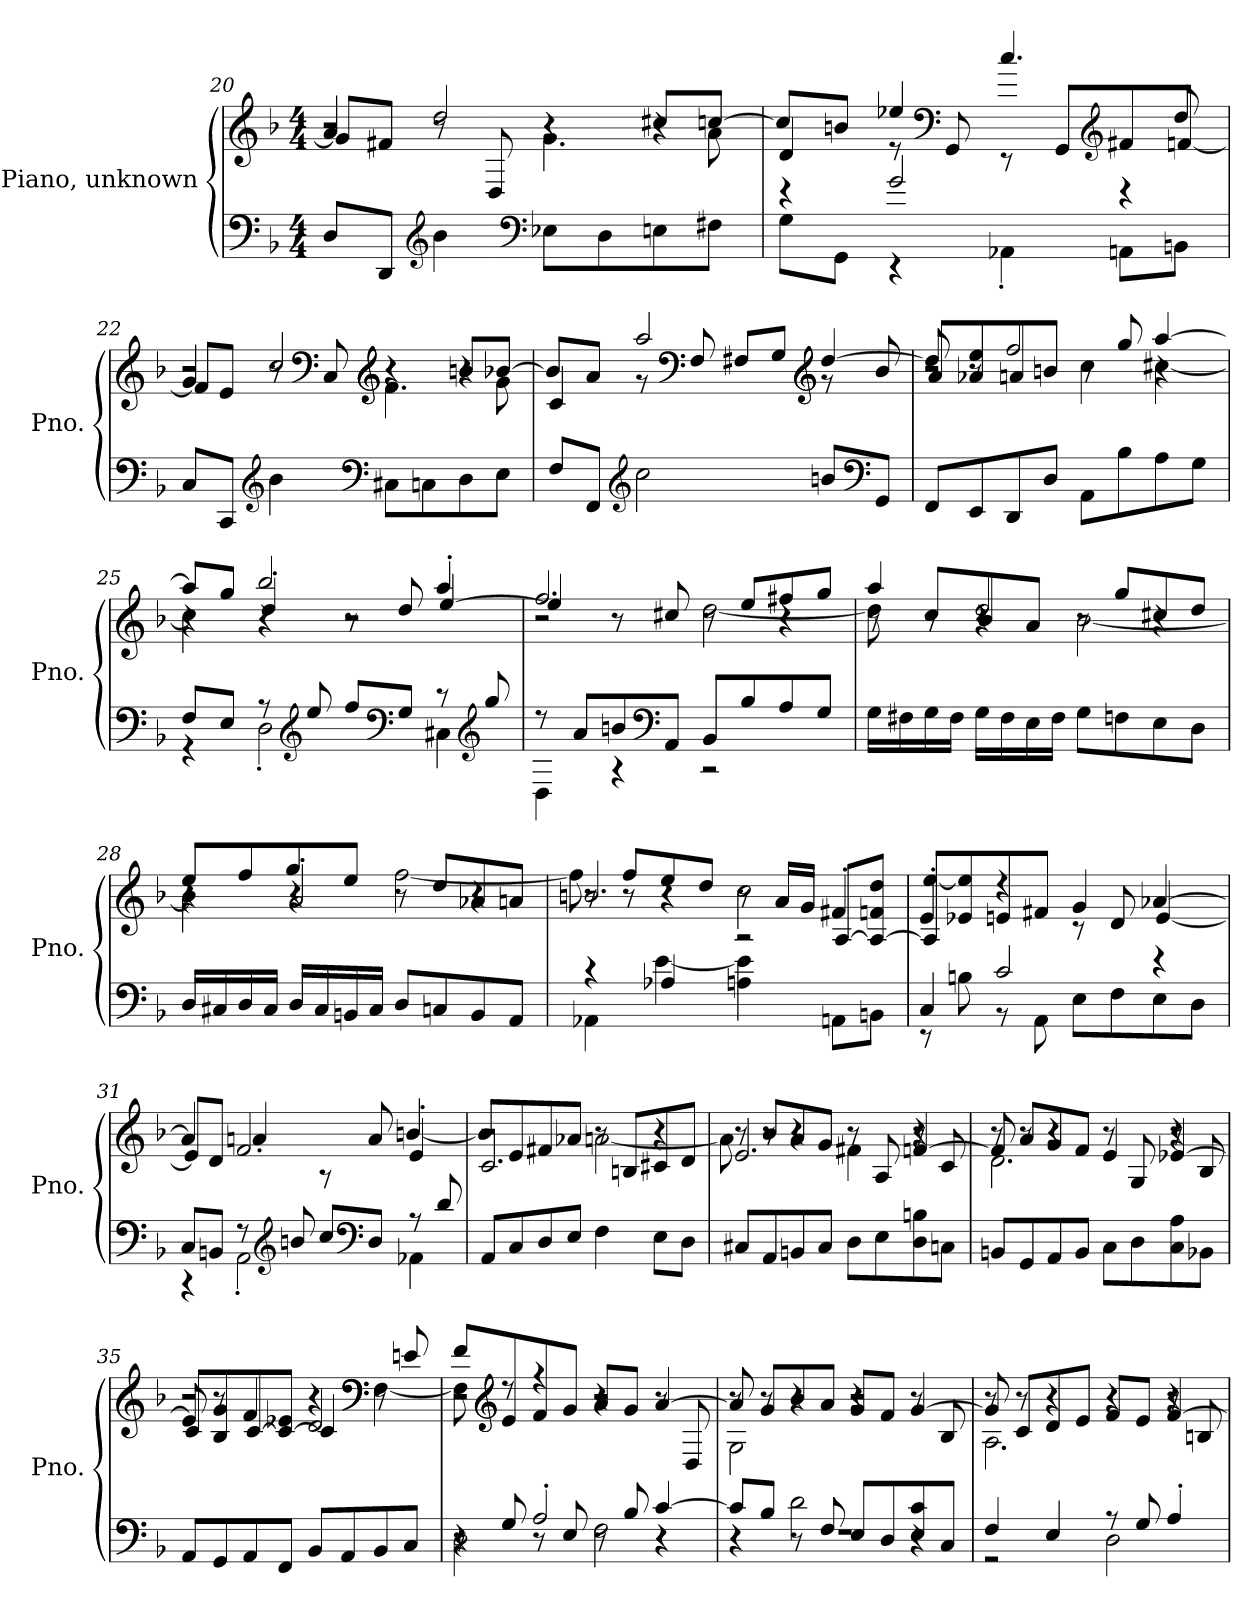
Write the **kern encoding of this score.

**kern	**kern
*part1	*part1
*staff2	*staff1
*I"Piano, unknown	*
*I'Pno.	*
*clefF4	*clefG2
*k[b-]	*k[b-]
*M4/4	*M4/4
=20	=20
*	*^
*	*	*^
8D/L	4a/	2r	8g/L]
8DD/J	.	.	8f#X/J
*clefG2	*	*	*
4b-\	2dd/	.	8r
.	.	.	8D/
*clefF4	*	*	*
8E-X\L	.	4.g\	4r
8D\	.	.	.
8En\	4r	.	8cc#X/L
8F#X\J	.	8a\	[8ccn/J
*	*	*v	*v
!!LO:LB:g=z
=21	=21	=21
*^	*	*
4r	8G\L	4d/	8cc/L]
.	8GG\J	.	8bn/J
2g/	4r	4ee-X/	8r
*	*	*clefF4	*
.	.	.	8GG/
.	4AA-X'\	4.cc/	8r
.	.	.	8GG/L
*	*	*clefG2	*
4r	8AAn\L	.	8f#X/
.	8BBn\J	8dd/	[8fn/J
*v	*v	*	*
=22	=22	=22
*	*	*^
8C/L	4g/	2r	8f/L]
8CC/J	.	.	8e/J
*clefG2	*	*	*
4b-\	2cc/	.	8r
*	*clefF4	*	*
.	.	.	8C/
*clefF4	*clefG2	*	*
8C#X\L	.	4.f\	4r
8Cn\	.	.	.
8D\	4r	.	8bn/L
8E\J	.	8g\	[8b-X/J
*	*	*v	*v
!!LO:PB:g=z
=23	=23	=23
8F/L	4c/	8b-/L]
8FF/J	.	8a/J
*clefG2	*	*
2cc\	2aa/	8r
*	*clefF4	*
.	.	8F/
.	.	8F#X/L
.	.	8G/J
*	*clefG2	*
8bn/L	[4dd/	8r
*clefF4	*	*
8GG/J	.	8b-/
=24	=24	=24
*	*	*^
8FF/L	8dd/]	2r	8a/L
8EE/	8r	.	8a-X/ 8ee/
8DD/	2ff/	.	8an/
8D/J	.	.	8bn/J
8AA\L	.	4cc\	8r
8B-\	.	.	8gg/
8A\	4r	[4cc#X\	[4aa/
8G\J	.	.	.
=25	=25	=25	=25
*^	*	*	*
8F/L	4r	4r	4cc#\]	8aa/L]
8E/J	.	.	.	8gg/J
8r	2D'\	2bb-/	4r	4dd'/
*clefG2	*	*	*	*
8ee/	.	.	.	.
8ff/L	.	.	2r	8r
*clefF4	*	*	*	*
8G/J	.	.	.	8dd/
8r	4C#X\	4aa'/	.	[4ee/
*clefG2	*	*	*	*
8gg/	.	.	.	.
!!LO:LB:g=z	!!	!!
=26	=26	=26	=26	=26
8r	4D\	2.ff/	2r	4ee/]
8a/L	.	.	.	.
8bn/	4r	.	.	8r
*clefF4	*	*	*	*
8AA/J	.	.	.	8cc#X/
8BB-/L	2r	.	[2dd\	8r
8B-/	.	.	.	8ee/L
8A/	.	4r	.	8ff#X/
8G/J	.	.	.	8gg/J
*v	*v	*	*	*
=27	=27	=27	=27
16G\LL	4aa/	8dd\]	8r
16F#X\	.	.	.
16G\	.	8r	8cc/L
16F#\JJ	.	.	.
16G\LL	2dd/	4r	8b-/
16F#\	.	.	.
16E\	.	.	8a/J
16F#\JJ	.	.	.
8G\L	.	[2b-\	8r
8Fn\	.	.	8gg/L
8E\	4r	.	8cc#X/
8D\J	.	.	8dd/J
=28	=28	=28	=28
16D/LL	4r	4b-\]	8ee/L
16C#X/	.	.	.
16D/	.	.	8ff/
16C#/JJ	.	.	.
16D/LL	2a'/	4r	8gg/
16C#/	.	.	.
16BBn/	.	.	8ee/J
16C#/JJ	.	.	.
8D/L	.	[2ff\	8r
8Cn/	.	.	8dd/L
8BB/	4r	.	8a-X/
8AA/J	.	.	8an/J
!!LO:LB:g=z	!!	!!
=29	=29	=29	=29
*^	*	*	*
4r	4AA-X\	2.bn/	8ff\]	8r
.	.	.	8r	8ff/L
4A-X/	[4e\	.	4r	8ee/
.	.	.	.	8dd/J
2r	4An\ 4e\]	.	2cc\	8r
.	.	.	.	16a/LL
.	.	.	.	16g/JJ
.	8AAn\L	4f#X'/	.	[8A/L
.	8BBn\J	.	.	8A/_ 8fn/ 8dd/J
*	*	*	*v	*v
=30	=30	=30	=30
4C/	8r	4e'/	8A/] [8ee/L
.	8Bn\	.	8e-X/ 8ee/]
2c/	8r	4r	8en/
.	8AA\	.	8f#X/J
.	8E\L	4g/	8r
.	8F\	.	8d/
4r	8E\	[4a-X/	[4e/
.	8D\J	.	.
=31	=31	=31	=31
8C/L	4r	4a-/]	8e/L]
8BBn/J	.	.	8d/J
8r	2AA'\	2f/	4an'/
*clefG2	*	*	*
8bn/	.	.	.
8cc/L	.	.	8r
*clefF4	*	*	*
8D/J	.	.	8a/
8r	4AA-X\	4e'/	[4bn/
8d/	.	.	.
*v	*v	*	*
!!LO:LB:g=z
=32	=32	=32
*	*	*^
8AA/L	2.c/	2r	8b/L]
8C/	.	.	8e/
8D/	.	.	8f#X/
8E/J	.	.	8a-X/J
4F\	.	[2an\	8r
.	.	.	8Bn/L
8E\L	4r	.	8c#X/
8D\J	.	.	8d/J
=33	=33	=33	=33
8C#X/L	2.e/	8a\]	8r
8AA/	.	8r	8b-/L
8BBn/	.	4r	8a/
8C#/J	.	.	8g/J
8D\L	.	4f#X\	8r
8E\	.	.	8A/
8D\ 8Bn\	[4fn/	4r	8r
8Cn\J	.	.	8c/
=34	=34	=34	=34
8BBn/L	8f/]	2.d\	8r
8GG/	8r	.	8a/L
8AA/	4r	.	8g/
8BB/J	.	.	8f/J
8C\L	4e/	.	8r
8D\	.	.	8G/
8C\ 8A\	[4e-X/	4r	8r
8BB-X\J	.	.	8B-/
!!LO:LB:g=z	!!	!!
=35	=35	=35	=35
8AA/L	8e-/]	2r	8c/L
8GG/	8r	.	8B-/ 8g/
8AA/	4f'/	.	[8c/
8FF/J	.	.	8c/_ 8e-X/J
8BB-/L	2d/	4r	4c/]
8AA/	.	.	.
*	*clefF4	*	*
8BB-/	.	[4F\	8r
8C/J	.	.	8en/
=36	=36	=36	=36
*^	*	*	*
*	*^	*	*	*
4r	2D\	8r	2r	8F\]	8f/L
*	*	*	*clefG2	*	*
.	.	8G/	.	8r	8e/
2A'/	.	8r	.	4r	8f/
.	.	8E/	.	.	8g/J
.	2F\	8r	4r	2r	8a/L
.	.	8B-/	.	.	8g/J
4r	.	[4c/	[4a/	.	8r
.	.	.	.	.	8D/
=37	=37	=37	=37	=37	=37
1r	4r	8c/L]	8a/]	2G\	8r
.	.	8B-/J	8r	.	8g/L
.	2d\	8r	4r	.	8b-/
.	.	8F/	.	.	8a/J
.	.	8E/L	4r	2r	8g/L
.	.	8D/	.	.	8f/J
.	4r	8E/ 8c/	[4g/	.	8r
.	.	8C/J	.	.	8B-/
*	*v	*v	*	*	*
!!LO:LB:g=z	!!	!!
=38	=38	=38	=38	=38
4F/	2r	8g/]	2.A\	8r
.	.	8r	.	8c/L
4E/	.	4r	.	8d/
.	.	.	.	8e/J
8r	2D\	4r	.	8f/L
8G/	.	.	.	8e/J
4A'/	.	[4f/	4r	8r
.	.	.	.	8Bn/
*v	*v	*	*	*
*	*v	*v	*v
=	=
*-	*-
